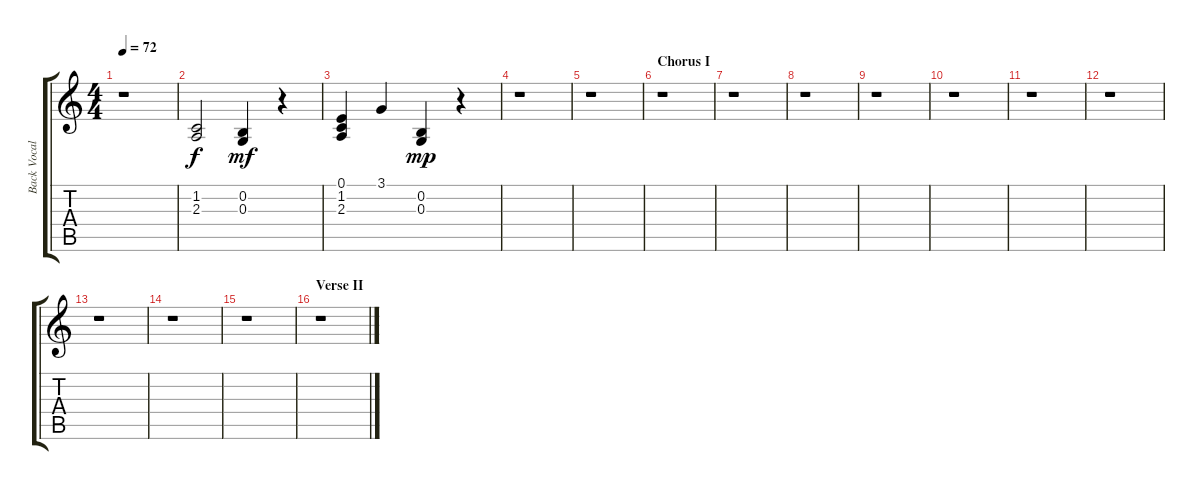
\track ("Back Vocals (May,Taylor)" "Back Vocal") {instrument choiraahs}
\staff {score tabs}
\tuning (E4 B3 G3 D3 A2 E2) {hide}
\ts (4 4)
\tempo 72
\clef g2
\ks c
r.1{dy f} |
(1.2 2.3).2{volume 2} (0.2 0.3).4{dy mf volume 12} r.4 |
(0.1 1.2 2.3).4{volume 6} 3.1.4{volume 12} (0.2 0.3).4{dy mp volume 13} r.4 |
r.1 |
r.1 |
\section ("" "Chorus I")
r.1 |
r.1 |
r.1 |
r.1 |
r.1 |
r.1 |
r.1 |
r.1 |
r.1 |
r.1 |
\section ("" "Verse II")
r.1
